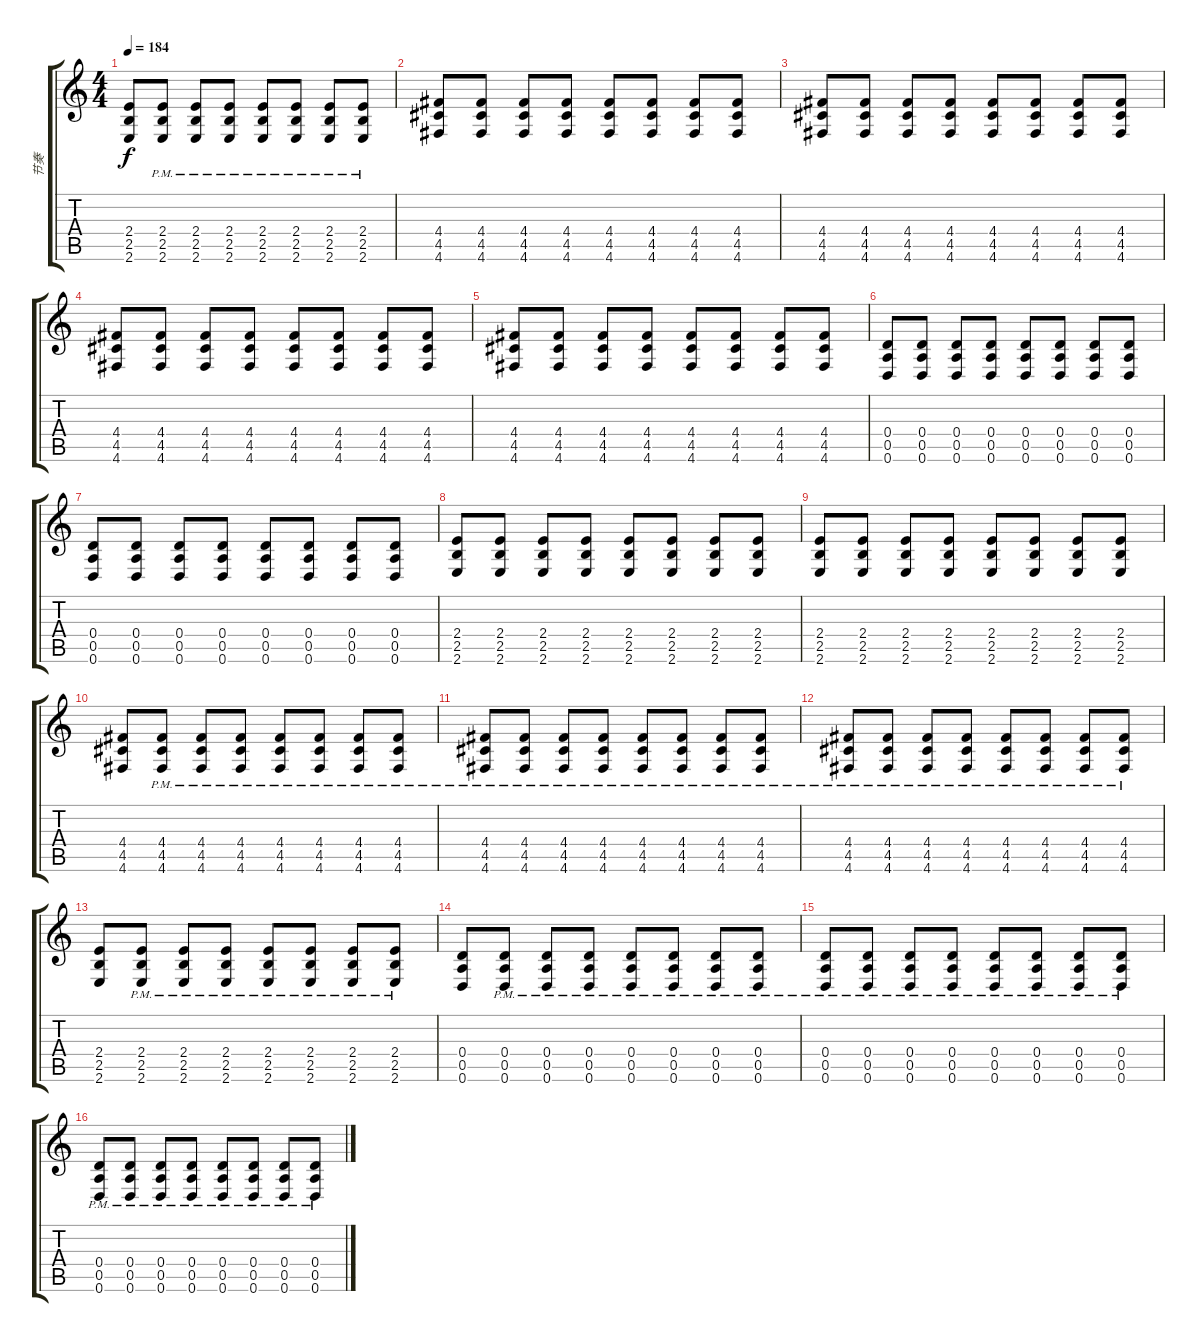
\track ("节奏" "节奏") {instrument overdrivenguitar}
\staff {score tabs}
\tuning (E4 B3 G3 D3 A2 D2) {hide}
\ts (4 4)
\tempo 184
\clef g2
\ks c
(2.4 2.5 2.6).8{dy f} (2.4{pm} 2.5{pm} 2.6{pm}).8 (2.4{pm} 2.5{pm} 2.6{pm}).8 (2.4{pm} 2.5{pm} 2.6{pm}).8 (2.4{pm} 2.5{pm} 2.6{pm}).8 (2.4{pm} 2.5{pm} 2.6{pm}).8 (2.4{pm} 2.5{pm} 2.6{pm}).8 (2.4{pm} 2.5{pm} 2.6{pm}).8 |
(4.4 4.5 4.6).8 (4.4 4.5 4.6).8 (4.4 4.5 4.6).8 (4.4 4.5 4.6).8 (4.4 4.5 4.6).8 (4.4 4.5 4.6).8 (4.4 4.5 4.6).8 (4.4 4.5 4.6).8 |
(4.4 4.5 4.6).8 (4.4 4.5 4.6).8 (4.4 4.5 4.6).8 (4.4 4.5 4.6).8 (4.4 4.5 4.6).8 (4.4 4.5 4.6).8 (4.4 4.5 4.6).8 (4.4 4.5 4.6).8 |
(4.4 4.5 4.6).8 (4.4 4.5 4.6).8 (4.4 4.5 4.6).8 (4.4 4.5 4.6).8 (4.4 4.5 4.6).8 (4.4 4.5 4.6).8 (4.4 4.5 4.6).8 (4.4 4.5 4.6).8 |
(4.4 4.5 4.6).8 (4.4 4.5 4.6).8 (4.4 4.5 4.6).8 (4.4 4.5 4.6).8 (4.4 4.5 4.6).8 (4.4 4.5 4.6).8 (4.4 4.5 4.6).8 (4.4 4.5 4.6).8 |
(0.4 0.5 0.6).8 (0.4 0.5 0.6).8 (0.4 0.5 0.6).8 (0.4 0.5 0.6).8 (0.4 0.5 0.6).8 (0.4 0.5 0.6).8 (0.4 0.5 0.6).8 (0.4 0.5 0.6).8 |
(0.4 0.5 0.6).8 (0.4 0.5 0.6).8 (0.4 0.5 0.6).8 (0.4 0.5 0.6).8 (0.4 0.5 0.6).8 (0.4 0.5 0.6).8 (0.4 0.5 0.6).8 (0.4 0.5 0.6).8 |
(2.4 2.5 2.6).8 (2.4 2.5 2.6).8 (2.4 2.5 2.6).8 (2.4 2.5 2.6).8 (2.4 2.5 2.6).8 (2.4 2.5 2.6).8 (2.4 2.5 2.6).8 (2.4 2.5 2.6).8 |
(2.4 2.5 2.6).8 (2.4 2.5 2.6).8 (2.4 2.5 2.6).8 (2.4 2.5 2.6).8 (2.4 2.5 2.6).8 (2.4 2.5 2.6).8 (2.4 2.5 2.6).8 (2.4 2.5 2.6).8 |
(4.4 4.5 4.6).8 (4.4{pm} 4.5{pm} 4.6{pm}).8 (4.4{pm} 4.5{pm} 4.6{pm}).8 (4.4{pm} 4.5{pm} 4.6{pm}).8 (4.4{pm} 4.5{pm} 4.6{pm}).8 (4.4{pm} 4.5{pm} 4.6{pm}).8 (4.4{pm} 4.5{pm} 4.6{pm}).8 (4.4{pm} 4.5{pm} 4.6{pm}).8 |
(4.4{pm} 4.5{pm} 4.6{pm}).8 (4.4{pm} 4.5{pm} 4.6{pm}).8 (4.4{pm} 4.5{pm} 4.6{pm}).8 (4.4{pm} 4.5{pm} 4.6{pm}).8 (4.4{pm} 4.5{pm} 4.6{pm}).8 (4.4{pm} 4.5{pm} 4.6{pm}).8 (4.4{pm} 4.5{pm} 4.6{pm}).8 (4.4{pm} 4.5{pm} 4.6{pm}).8 |
(4.4{pm} 4.5{pm} 4.6{pm}).8 (4.4{pm} 4.5{pm} 4.6{pm}).8 (4.4{pm} 4.5{pm} 4.6{pm}).8 (4.4{pm} 4.5{pm} 4.6{pm}).8 (4.4{pm} 4.5{pm} 4.6{pm}).8 (4.4{pm} 4.5{pm} 4.6{pm}).8 (4.4{pm} 4.5{pm} 4.6{pm}).8 (4.4{pm} 4.5{pm} 4.6{pm}).8 |
(2.4 2.5 2.6).8 (2.4{pm} 2.5{pm} 2.6{pm}).8 (2.4{pm} 2.5{pm} 2.6{pm}).8 (2.4{pm} 2.5{pm} 2.6{pm}).8 (2.4{pm} 2.5{pm} 2.6{pm}).8 (2.4{pm} 2.5{pm} 2.6{pm}).8 (2.4{pm} 2.5{pm} 2.6{pm}).8 (2.4{pm} 2.5{pm} 2.6{pm}).8 |
(0.4 0.5 0.6).8 (0.4{pm} 0.5{pm} 0.6{pm}).8 (0.4{pm} 0.5{pm} 0.6{pm}).8 (0.4{pm} 0.5{pm} 0.6{pm}).8 (0.4{pm} 0.5{pm} 0.6{pm}).8 (0.4{pm} 0.5{pm} 0.6{pm}).8 (0.4{pm} 0.5{pm} 0.6{pm}).8 (0.4{pm} 0.5{pm} 0.6{pm}).8 |
(0.4{pm} 0.5 0.6).8 (0.4{pm} 0.5{pm} 0.6{pm}).8 (0.4{pm} 0.5{pm} 0.6{pm}).8 (0.4{pm} 0.5{pm} 0.6{pm}).8 (0.4{pm} 0.5{pm} 0.6{pm}).8 (0.4{pm} 0.5{pm} 0.6{pm}).8 (0.4{pm} 0.5{pm} 0.6{pm}).8 (0.4{pm} 0.5{pm} 0.6{pm}).8 |
(0.4{pm} 0.5 0.6).8 (0.4{pm} 0.5{pm} 0.6{pm}).8 (0.4{pm} 0.5{pm} 0.6{pm}).8 (0.4{pm} 0.5{pm} 0.6{pm}).8 (0.4{pm} 0.5{pm} 0.6{pm}).8 (0.4{pm} 0.5{pm} 0.6{pm}).8 (0.4{pm} 0.5{pm} 0.6{pm}).8 (0.4{pm} 0.5{pm} 0.6{pm}).8
